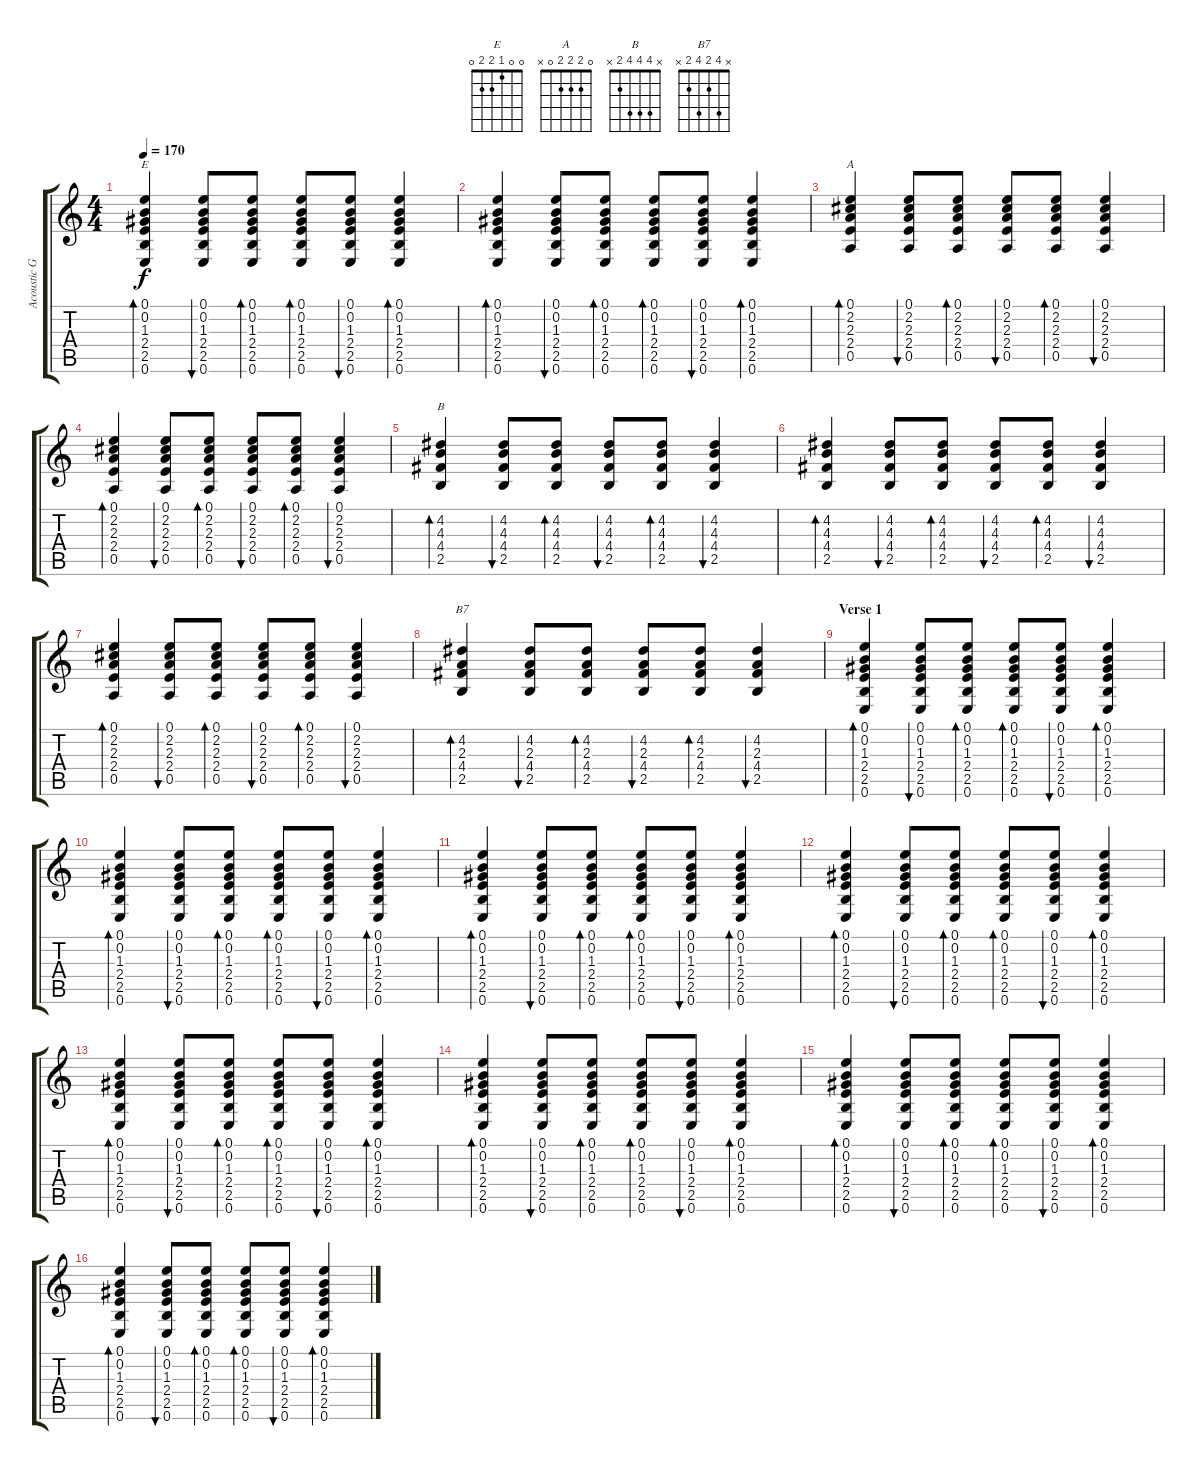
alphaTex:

\track ("Acoustic Guitar 1" "Acoustic G") {instrument acousticguitarsteel}
\staff {score tabs}
\tuning (E4 B3 G3 D3 A2 E2) {hide}
\chord ("E" 0 0 1 2 2 0)
\chord ("A" 0 2 2 2 0 x)
\chord ("B" x 4 4 4 2 x)
\chord ("B7" x 4 2 4 2 x)
\ts (4 4)
\tempo 170
\clef g2
\ks c
(0.1 0.2 1.3 2.4 2.5 0.6).4{bd 60 ch "E" dy f} (0.1 0.2 1.3 2.4 2.5 0.6).8{bu 60} (0.1 0.2 1.3 2.4 2.5 0.6).8{bd 60} (0.1 0.2 1.3 2.4 2.5 0.6).8{bd 60} (0.1 0.2 1.3 2.4 2.5 0.6).8{bu 60} (0.1 0.2 1.3 2.4 2.5 0.6).4{bd 60} |
(0.1 0.2 1.3 2.4 2.5 0.6).4{bd 60} (0.1 0.2 1.3 2.4 2.5 0.6).8{bu 60} (0.1 0.2 1.3 2.4 2.5 0.6).8{bd 60} (0.1 0.2 1.3 2.4 2.5 0.6).8{bd 60} (0.1 0.2 1.3 2.4 2.5 0.6).8{bu 60} (0.1 0.2 1.3 2.4 2.5 0.6).4{bd 60} |
(0.1 2.2 2.3 2.4 0.5).4{bd 60 ch "A"} (0.1 2.2 2.3 2.4 0.5).8{bu 60} (0.1 2.2 2.3 2.4 0.5).8{bd 60} (0.1 2.2 2.3 2.4 0.5).8{bu 60} (0.1 2.2 2.3 2.4 0.5).8{bd 60} (0.1 2.2 2.3 2.4 0.5).4{bu 60} |
(0.1 2.2 2.3 2.4 0.5).4{bd 60} (0.1 2.2 2.3 2.4 0.5).8{bu 60} (0.1 2.2 2.3 2.4 0.5).8{bd 60} (0.1 2.2 2.3 2.4 0.5).8{bu 60} (0.1 2.2 2.3 2.4 0.5).8{bd 60} (0.1 2.2 2.3 2.4 0.5).4{bu 60} |
(4.2 4.3 4.4 2.5).4{bd 60 ch "B"} (4.2 4.3 4.4 2.5).8{bu 60} (4.2 4.3 4.4 2.5).8{bd 60} (4.2 4.3 4.4 2.5).8{bu 60} (4.2 4.3 4.4 2.5).8{bd 60} (4.2 4.3 4.4 2.5).4{bu 60} |
(4.2 4.3 4.4 2.5).4{bd 60} (4.2 4.3 4.4 2.5).8{bu 60} (4.2 4.3 4.4 2.5).8{bd 60} (4.2 4.3 4.4 2.5).8{bu 60} (4.2 4.3 4.4 2.5).8{bd 60} (4.2 4.3 4.4 2.5).4{bu 60} |
(0.1 2.2 2.3 2.4 0.5).4{bd 60} (0.1 2.2 2.3 2.4 0.5).8{bu 60} (0.1 2.2 2.3 2.4 0.5).8{bd 60} (0.1 2.2 2.3 2.4 0.5).8{bu 60} (0.1 2.2 2.3 2.4 0.5).8{bd 60} (0.1 2.2 2.3 2.4 0.5).4{bu 60} |
(4.2 2.3 4.4 2.5).4{bd 60 ch "B7"} (4.2 2.3 4.4 2.5).8{bu 60} (4.2 2.3 4.4 2.5).8{bd 60} (4.2 2.3 4.4 2.5).8{bu 60} (4.2 2.3 4.4 2.5).8{bd 60} (4.2 2.3 4.4 2.5).4{bu 60} |
\section ("" "Verse 1")
(0.1 0.2 1.3 2.4 2.5 0.6).4{bd 60} (0.1 0.2 1.3 2.4 2.5 0.6).8{bu 60} (0.1 0.2 1.3 2.4 2.5 0.6).8{bd 60} (0.1 0.2 1.3 2.4 2.5 0.6).8{bd 60} (0.1 0.2 1.3 2.4 2.5 0.6).8{bu 60} (0.1 0.2 1.3 2.4 2.5 0.6).4{bd 60} |
(0.1 0.2 1.3 2.4 2.5 0.6).4{bd 60} (0.1 0.2 1.3 2.4 2.5 0.6).8{bu 60} (0.1 0.2 1.3 2.4 2.5 0.6).8{bd 60} (0.1 0.2 1.3 2.4 2.5 0.6).8{bd 60} (0.1 0.2 1.3 2.4 2.5 0.6).8{bu 60} (0.1 0.2 1.3 2.4 2.5 0.6).4{bd 60} |
(0.1 0.2 1.3 2.4 2.5 0.6).4{bd 60} (0.1 0.2 1.3 2.4 2.5 0.6).8{bu 60} (0.1 0.2 1.3 2.4 2.5 0.6).8{bd 60} (0.1 0.2 1.3 2.4 2.5 0.6).8{bd 60} (0.1 0.2 1.3 2.4 2.5 0.6).8{bu 60} (0.1 0.2 1.3 2.4 2.5 0.6).4{bd 60} |
(0.1 0.2 1.3 2.4 2.5 0.6).4{bd 60} (0.1 0.2 1.3 2.4 2.5 0.6).8{bu 60} (0.1 0.2 1.3 2.4 2.5 0.6).8{bd 60} (0.1 0.2 1.3 2.4 2.5 0.6).8{bd 60} (0.1 0.2 1.3 2.4 2.5 0.6).8{bu 60} (0.1 0.2 1.3 2.4 2.5 0.6).4{bd 60} |
(0.1 0.2 1.3 2.4 2.5 0.6).4{bd 60} (0.1 0.2 1.3 2.4 2.5 0.6).8{bu 60} (0.1 0.2 1.3 2.4 2.5 0.6).8{bd 60} (0.1 0.2 1.3 2.4 2.5 0.6).8{bd 60} (0.1 0.2 1.3 2.4 2.5 0.6).8{bu 60} (0.1 0.2 1.3 2.4 2.5 0.6).4{bd 60} |
(0.1 0.2 1.3 2.4 2.5 0.6).4{bd 60} (0.1 0.2 1.3 2.4 2.5 0.6).8{bu 60} (0.1 0.2 1.3 2.4 2.5 0.6).8{bd 60} (0.1 0.2 1.3 2.4 2.5 0.6).8{bd 60} (0.1 0.2 1.3 2.4 2.5 0.6).8{bu 60} (0.1 0.2 1.3 2.4 2.5 0.6).4{bd 60} |
(0.1 0.2 1.3 2.4 2.5 0.6).4{bd 60} (0.1 0.2 1.3 2.4 2.5 0.6).8{bu 60} (0.1 0.2 1.3 2.4 2.5 0.6).8{bd 60} (0.1 0.2 1.3 2.4 2.5 0.6).8{bd 60} (0.1 0.2 1.3 2.4 2.5 0.6).8{bu 60} (0.1 0.2 1.3 2.4 2.5 0.6).4{bd 60} |
(0.1 0.2 1.3 2.4 2.5 0.6).4{bd 60} (0.1 0.2 1.3 2.4 2.5 0.6).8{bu 60} (0.1 0.2 1.3 2.4 2.5 0.6).8{bd 60} (0.1 0.2 1.3 2.4 2.5 0.6).8{bd 60} (0.1 0.2 1.3 2.4 2.5 0.6).8{bu 60} (0.1 0.2 1.3 2.4 2.5 0.6).4{bd 60}
